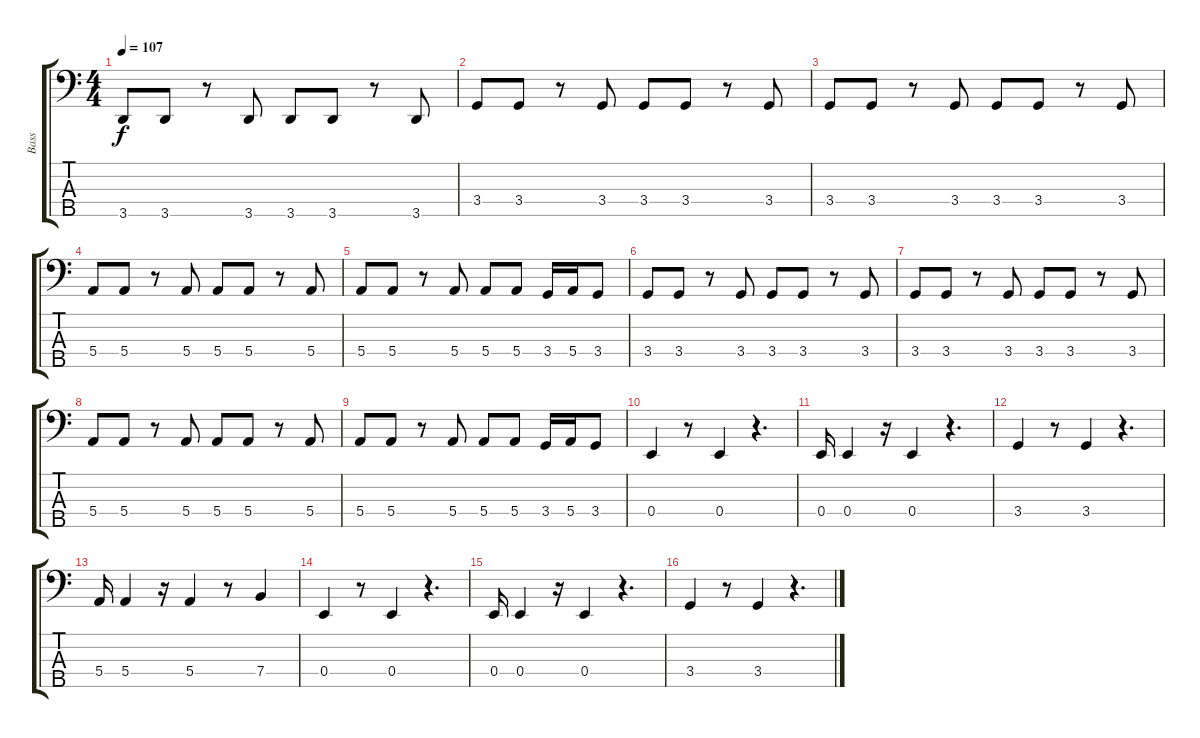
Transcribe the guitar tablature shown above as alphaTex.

\track ("Bass" "Bass") {instrument electricbassfinger}
\staff {score tabs}
\tuning (G2 D2 A1 E1 B0) {hide}
\ts (4 4)
\tempo 107
\clef f4
\ks c
3.5.8{dy f} 3.5.8 r.8 3.5.8 3.5.8 3.5.8 r.8 3.5.8 |
3.4.8 3.4.8 r.8 3.4.8 3.4.8 3.4.8 r.8 3.4.8 |
3.4.8 3.4.8 r.8 3.4.8 3.4.8 3.4.8 r.8 3.4.8 |
5.4.8 5.4.8 r.8 5.4.8 5.4.8 5.4.8 r.8 5.4.8 |
5.4.8 5.4.8 r.8 5.4.8 5.4.8 5.4.8 3.4.16 5.4.16 3.4.8 |
3.4.8 3.4.8 r.8 3.4.8 3.4.8 3.4.8 r.8 3.4.8 |
3.4.8 3.4.8 r.8 3.4.8 3.4.8 3.4.8 r.8 3.4.8 |
5.4.8 5.4.8 r.8 5.4.8 5.4.8 5.4.8 r.8 5.4.8 |
5.4.8 5.4.8 r.8 5.4.8 5.4.8 5.4.8 3.4.16 5.4.16 3.4.8 |
0.4.4 r.8 0.4.4 r.4{d} |
0.4.16 0.4.4 r.16 0.4.4 r.4{d} |
3.4.4 r.8 3.4.4 r.4{d} |
5.4.16 5.4.4 r.16 5.4.4 r.8 7.4.4 |
0.4.4 r.8 0.4.4 r.4{d} |
0.4.16 0.4.4 r.16 0.4.4 r.4{d} |
3.4.4 r.8 3.4.4 r.4{d}
